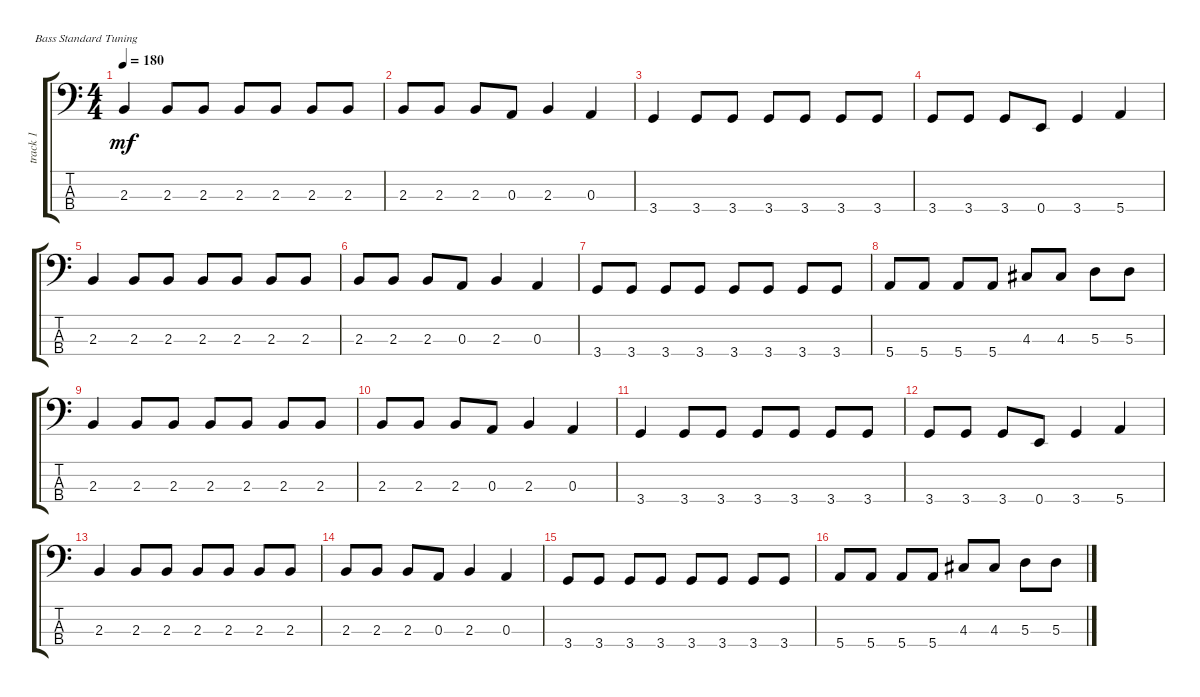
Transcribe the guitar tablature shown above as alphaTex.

\defaultSystemsLayout 4
\track ("ElectricBassPick" "track 1") {instrument electricbasspick}
\staff {score tabs}
\tuning (G2 D2 A1 E1)
\ts (4 4)
\tempo 180
\clef f4
\ks c
2.3.4{dy mf} 2.3.8 2.3.8 2.3.8 2.3.8 2.3.8 2.3.8 |
2.3.8 2.3.8 2.3.8 0.3.8 2.3.4 0.3.4 |
3.4.4 3.4.8 3.4.8 3.4.8 3.4.8 3.4.8 3.4.8 |
3.4.8 3.4.8 3.4.8 0.4.8 3.4.4 5.4.4 |
2.3.4 2.3.8 2.3.8 2.3.8 2.3.8 2.3.8 2.3.8 |
2.3.8 2.3.8 2.3.8 0.3.8 2.3.4 0.3.4 |
3.4.8 3.4.8 3.4.8 3.4.8 3.4.8 3.4.8 3.4.8 3.4.8 |
5.4.8 5.4.8 5.4.8 5.4.8 4.3.8 4.3.8 5.3.8 5.3.8 |
2.3.4 2.3.8 2.3.8 2.3.8 2.3.8 2.3.8 2.3.8 |
2.3.8 2.3.8 2.3.8 0.3.8 2.3.4 0.3.4 |
3.4.4 3.4.8 3.4.8 3.4.8 3.4.8 3.4.8 3.4.8 |
3.4.8 3.4.8 3.4.8 0.4.8 3.4.4 5.4.4 |
2.3.4 2.3.8 2.3.8 2.3.8 2.3.8 2.3.8 2.3.8 |
2.3.8 2.3.8 2.3.8 0.3.8 2.3.4 0.3.4 |
3.4.8 3.4.8 3.4.8 3.4.8 3.4.8 3.4.8 3.4.8 3.4.8 |
5.4.8 5.4.8 5.4.8 5.4.8 4.3.8 4.3.8 5.3.8 5.3.8
